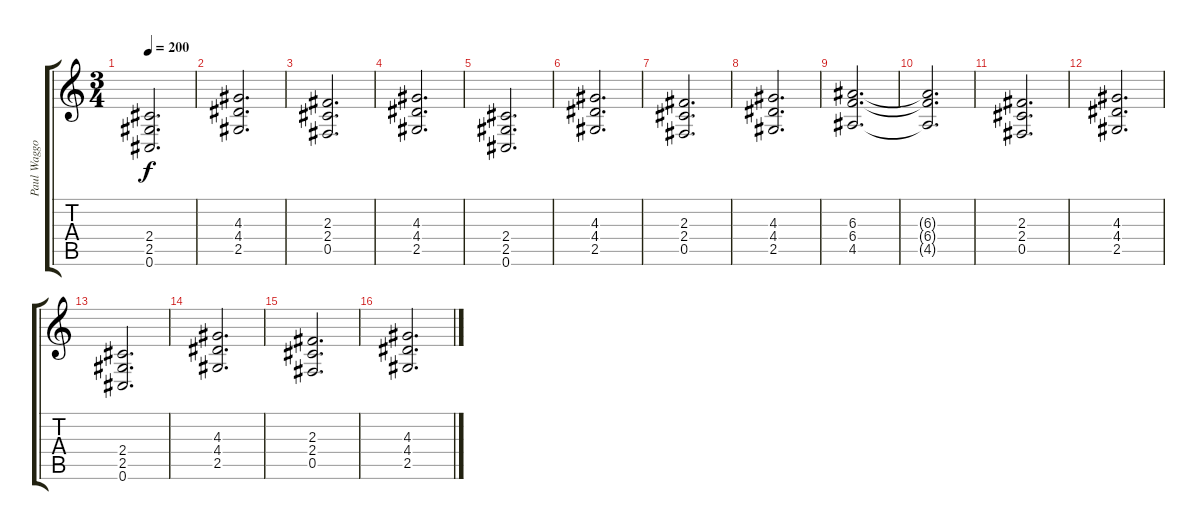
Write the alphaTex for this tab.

\track ("Paul Waggoner Rhythm Gtr." "Paul Waggo") {instrument distortionguitar}
\staff {score tabs}
\tuning (Db4 Ab3 E3 B2 Gb2 Db2) {hide}
\ts (3 4)
\tempo 200
\clef g2
\ks c
(2.4 2.5 0.6).2{d dy f} |
(4.3 4.4 2.5).2{d} |
(2.3 2.4 0.5).2{d} |
(4.3 4.4 2.5).2{d} |
(2.4 2.5 0.6).2{d} |
(4.3 4.4 2.5).2{d} |
(2.3 2.4 0.5).2{d} |
(4.3 4.4 2.5).2{d} |
(6.3 6.4 4.5).2{d} |
(6.3{t} 6.4{t} 4.5{t}).2{d} |
(2.3 2.4 0.5).2{d} |
(4.3 4.4 2.5).2{d} |
(2.4 2.5 0.6).2{d} |
(4.3 4.4 2.5).2{d} |
(2.3 2.4 0.5).2{d} |
(4.3 4.4 2.5).2{d}
